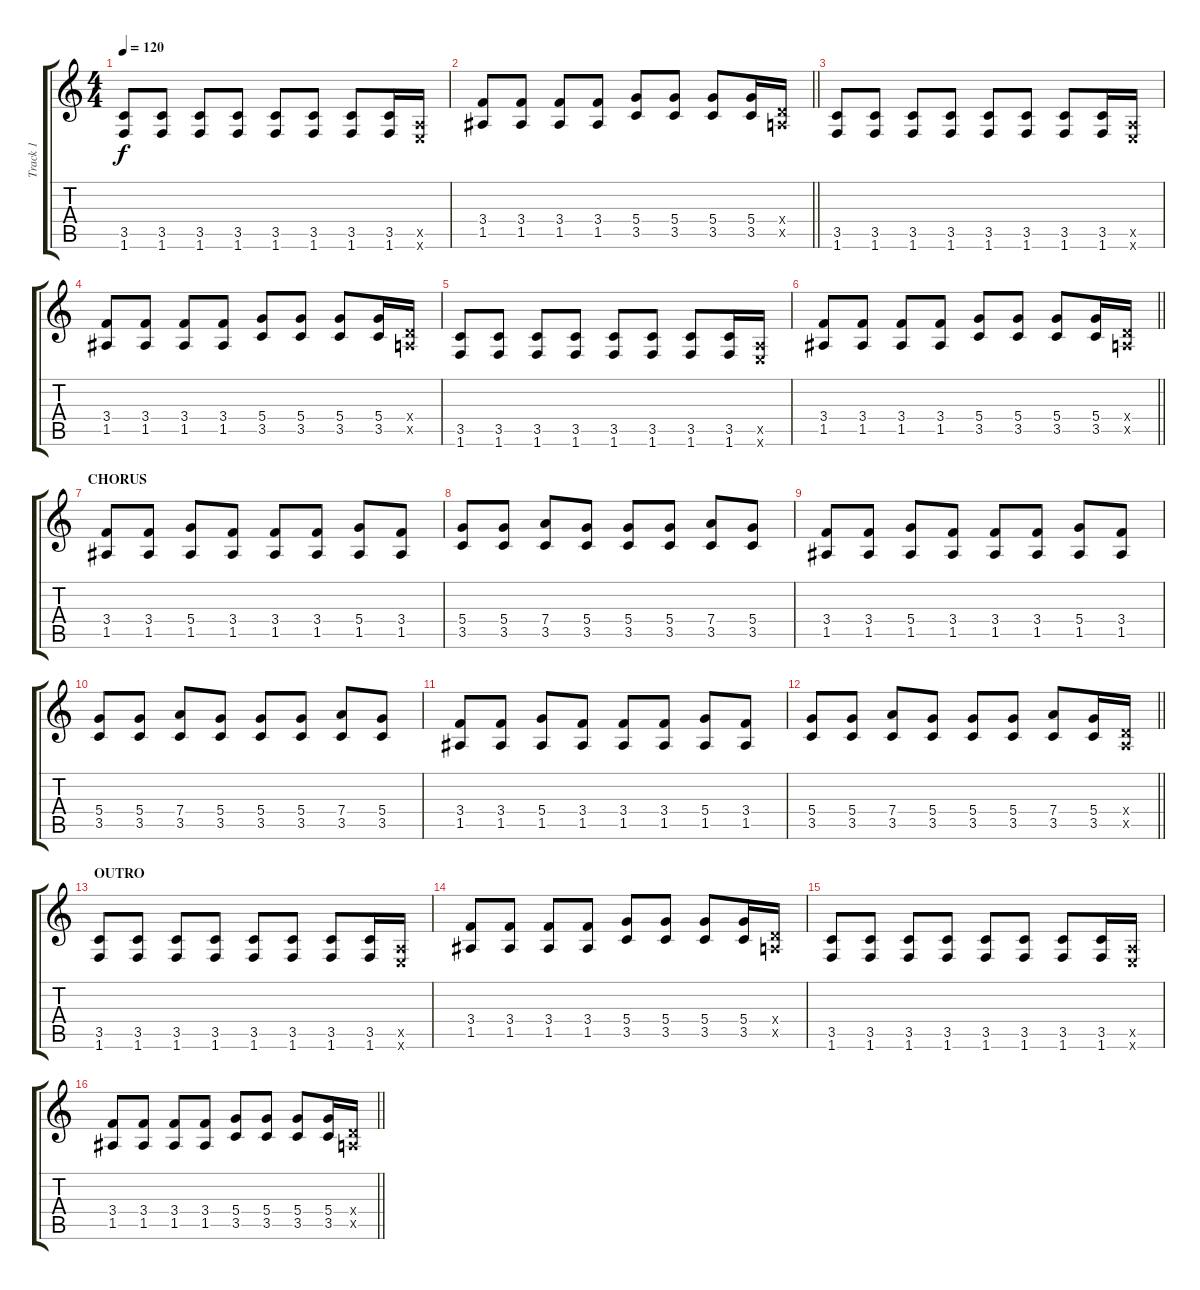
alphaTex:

\track ("Track 1" "Track 1") {instrument electricguitarmuted}
\staff {score tabs}
\tuning (E4 B3 G3 D3 A2 E2) {hide}
\ts (4 4)
\tempo 120
\clef g2
\ks c
(3.5 1.6).8{dy f} (3.5 1.6).8 (3.5 1.6).8 (3.5 1.6).8 (3.5 1.6).8 (3.5 1.6).8 (3.5 1.6).8 (3.5 1.6).16 (0.5{x} 0.6{x}).16 |
\barLineRight lightlight
(3.4 1.5).8 (3.4 1.5).8 (3.4 1.5).8 (3.4 1.5).8 (5.4 3.5).8 (5.4 3.5).8 (5.4 3.5).8 (5.4 3.5).16 (0.4{x} 0.5{x}).16 |
(3.5 1.6).8 (3.5 1.6).8 (3.5 1.6).8 (3.5 1.6).8 (3.5 1.6).8 (3.5 1.6).8 (3.5 1.6).8 (3.5 1.6).16 (0.5{x} 0.6{x}).16 |
(3.4 1.5).8 (3.4 1.5).8 (3.4 1.5).8 (3.4 1.5).8 (5.4 3.5).8 (5.4 3.5).8 (5.4 3.5).8 (5.4 3.5).16 (0.4{x} 0.5{x}).16 |
(3.5 1.6).8 (3.5 1.6).8 (3.5 1.6).8 (3.5 1.6).8 (3.5 1.6).8 (3.5 1.6).8 (3.5 1.6).8 (3.5 1.6).16 (0.5{x} 0.6{x}).16 |
\barLineRight lightlight
(3.4 1.5).8 (3.4 1.5).8 (3.4 1.5).8 (3.4 1.5).8 (5.4 3.5).8 (5.4 3.5).8 (5.4 3.5).8 (5.4 3.5).16 (0.4{x} 0.5{x}).16 |
\section ("" "CHORUS")
(3.4 1.5).8 (3.4 1.5).8 (5.4 1.5).8 (3.4 1.5).8 (3.4 1.5).8 (3.4 1.5).8 (5.4 1.5).8 (3.4 1.5).8 |
(5.4 3.5).8 (5.4 3.5).8 (7.4 3.5).8 (5.4 3.5).8 (5.4 3.5).8 (5.4 3.5).8 (7.4 3.5).8 (5.4 3.5).8 |
(3.4 1.5).8 (3.4 1.5).8 (5.4 1.5).8 (3.4 1.5).8 (3.4 1.5).8 (3.4 1.5).8 (5.4 1.5).8 (3.4 1.5).8 |
(5.4 3.5).8 (5.4 3.5).8 (7.4 3.5).8 (5.4 3.5).8 (5.4 3.5).8 (5.4 3.5).8 (7.4 3.5).8 (5.4 3.5).8 |
(3.4 1.5).8 (3.4 1.5).8 (5.4 1.5).8 (3.4 1.5).8 (3.4 1.5).8 (3.4 1.5).8 (5.4 1.5).8 (3.4 1.5).8 |
\barLineRight lightlight
(5.4 3.5).8 (5.4 3.5).8 (7.4 3.5).8 (5.4 3.5).8 (5.4 3.5).8 (5.4 3.5).8 (7.4 3.5).8 (5.4 3.5).16 (0.4{x} 0.5{x}).16 |
\section ("" "OUTRO")
(3.5 1.6).8 (3.5 1.6).8 (3.5 1.6).8 (3.5 1.6).8 (3.5 1.6).8 (3.5 1.6).8 (3.5 1.6).8 (3.5 1.6).16 (0.5{x} 0.6{x}).16 |
(3.4 1.5).8 (3.4 1.5).8 (3.4 1.5).8 (3.4 1.5).8 (5.4 3.5).8 (5.4 3.5).8 (5.4 3.5).8 (5.4 3.5).16 (0.4{x} 0.5{x}).16 |
(3.5 1.6).8 (3.5 1.6).8 (3.5 1.6).8 (3.5 1.6).8 (3.5 1.6).8 (3.5 1.6).8 (3.5 1.6).8 (3.5 1.6).16 (0.5{x} 0.6{x}).16 |
\barLineRight lightlight
(3.4 1.5).8 (3.4 1.5).8 (3.4 1.5).8 (3.4 1.5).8 (5.4 3.5).8 (5.4 3.5).8 (5.4 3.5).8 (5.4 3.5).16 (0.4{x} 0.5{x}).16
